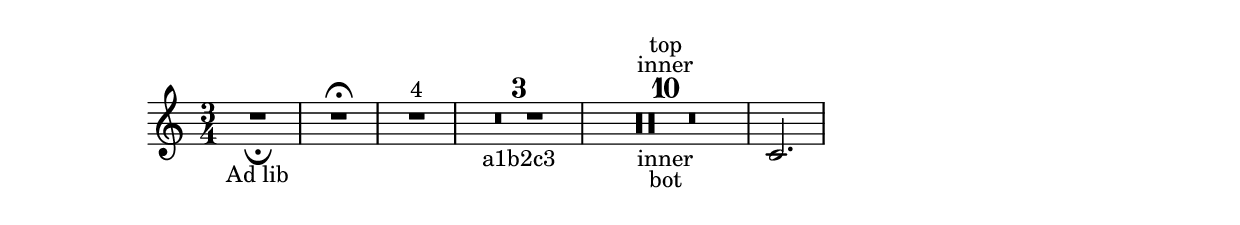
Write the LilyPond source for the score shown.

\version "2.3.22"

\header  {

texidoc = "
Texts may be added to the multi-measure rests.

"


}

\score {  {
  \time 3/4
  \set Score.skipBars = ##t
  R2._\markup { \center-align < \musicglyph  #"scripts-dfermata" \roman "Ad lib"  >  }
  R2.^\fermataMarkup
  R2.^"4"
  R2.*3_\markup { \roman "a1b2c3" }
  R2.*10^"inner"^"top"_"inner"_"bot"
  c'2.
}}
